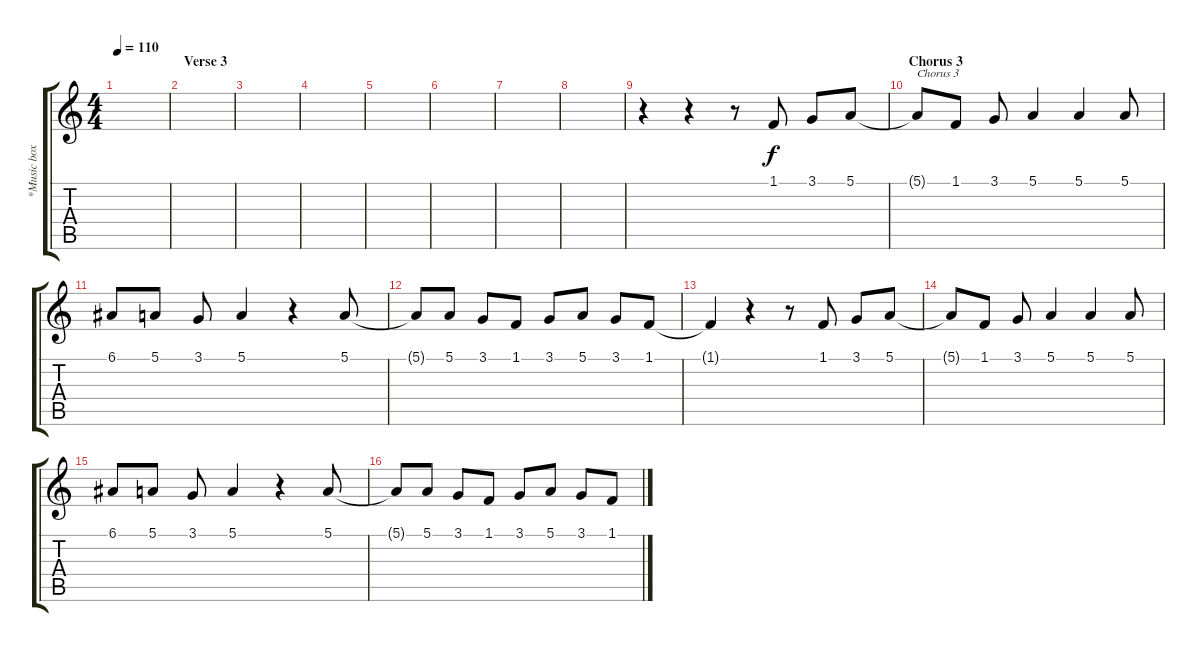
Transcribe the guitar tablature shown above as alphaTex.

\track ("*Music box" "*Music box") {instrument musicbox}
\staff {score tabs}
\tuning (E4 B3 G3 D3 A2 E2) {hide}
\ts (4 4)
\tempo 110
\clef g2
\ks c
|
\section ("" "Verse 3")
|
|
|
|
|
|
|
r.4 r.4 r.8 1.1.8 3.1.8 5.1.8 |
\section ("" "Chorus 3")
5.1{t}.8{txt "Chorus 3"} 1.1.8 3.1.8 5.1.4 5.1.4 5.1.8 |
6.1.8 5.1.8 3.1.8 5.1.4 r.4 5.1.8 |
5.1{t}.8 5.1.8 3.1.8 1.1.8 3.1.8 5.1.8 3.1.8 1.1.8 |
1.1{t}.4 r.4 r.8 1.1.8 3.1.8 5.1.8 |
5.1{t}.8 1.1.8 3.1.8 5.1.4 5.1.4 5.1.8 |
6.1.8 5.1.8 3.1.8 5.1.4 r.4 5.1.8 |
5.1{t}.8 5.1.8 3.1.8 1.1.8 3.1.8 5.1.8 3.1.8 1.1.8
